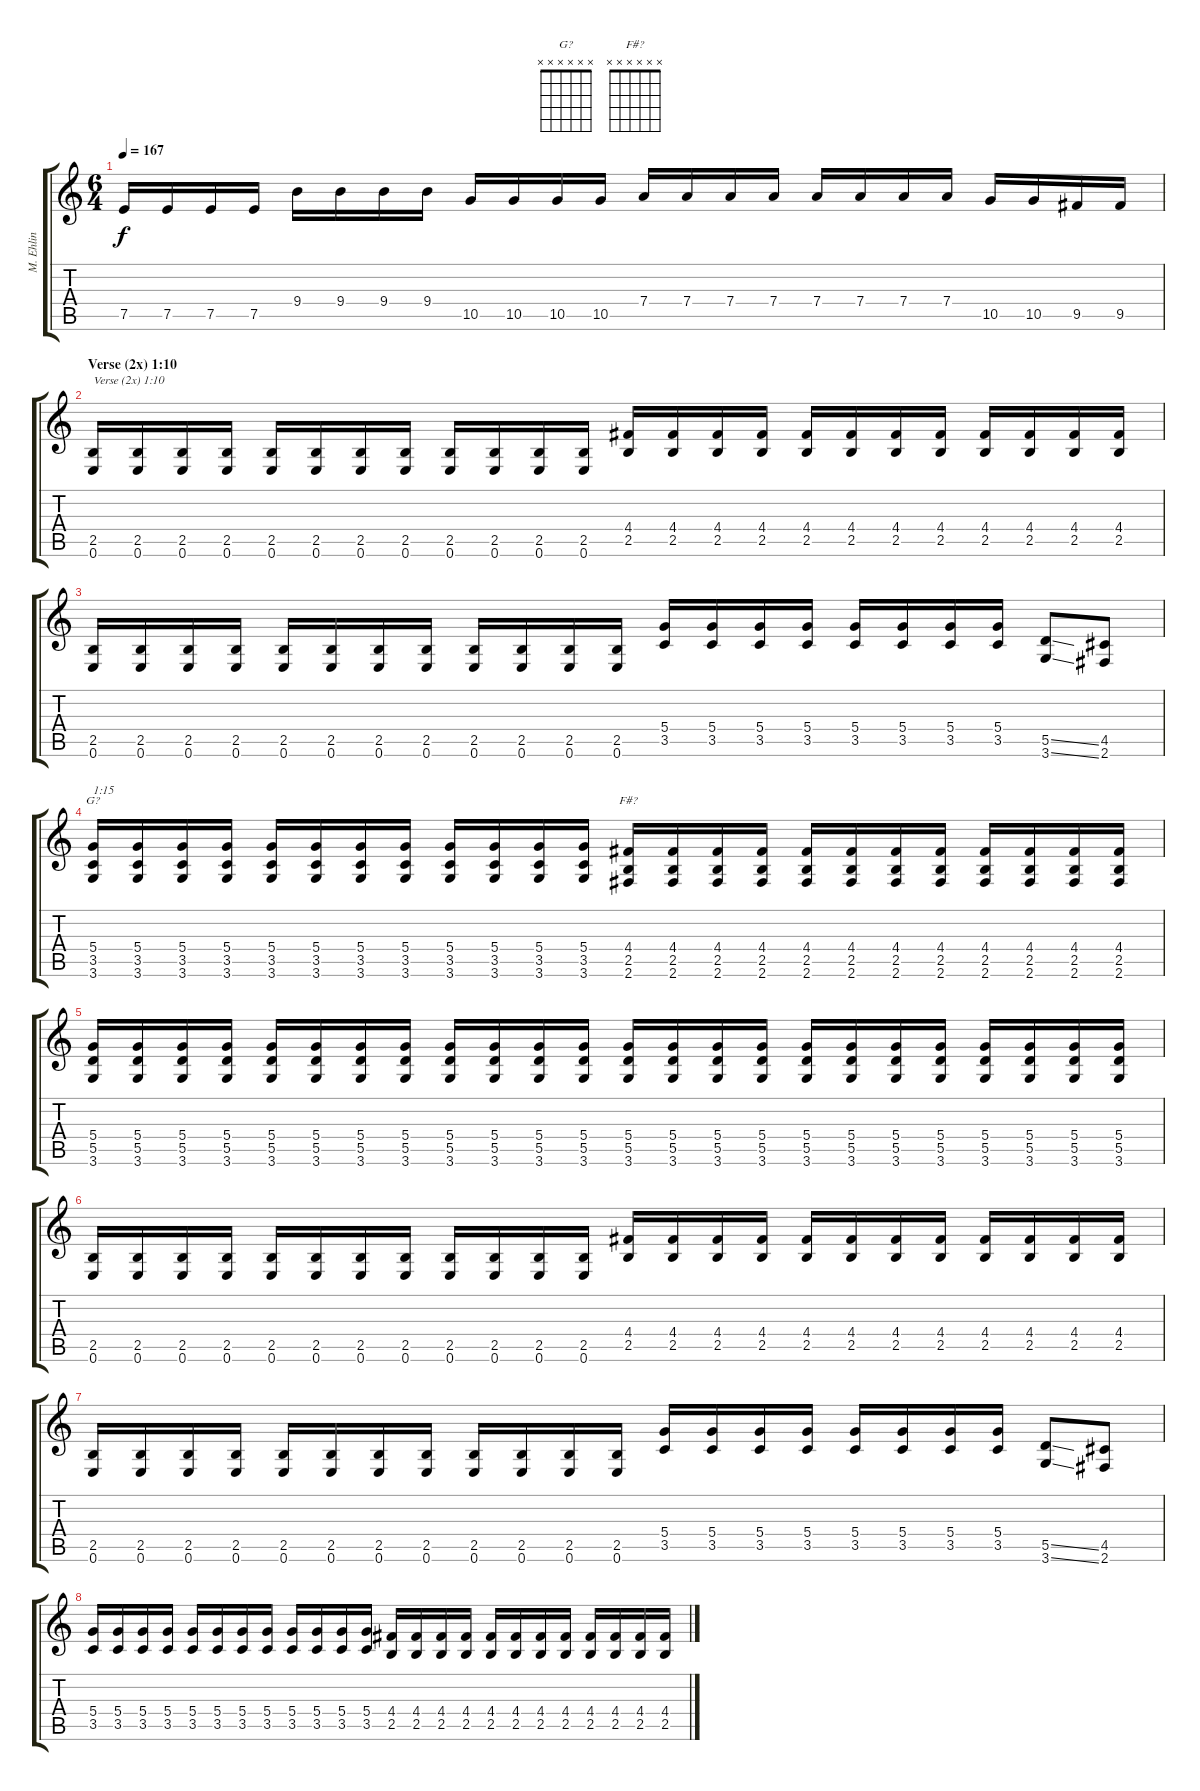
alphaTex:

\track ("M. Ehlin" "M. Ehlin") {instrument overdrivenguitar}
\staff {score tabs}
\tuning (E4 B3 G3 D3 A2 E2) {hide}
\chord ("G?" x x x x x x)
\chord ("F#?" x x x x x x)
\ts (6 4)
\tempo 167
\clef g2
\ks c
7.5.16{dy f} 7.5.16 7.5.16 7.5.16 9.4.16 9.4.16 9.4.16 9.4.16 10.5.16 10.5.16 10.5.16 10.5.16 7.4.16 7.4.16 7.4.16 7.4.16 7.4.16 7.4.16 7.4.16 7.4.16 10.5.16 10.5.16 9.5.16 9.5.16 |
\section ("" "Verse (2x) 1:10")
(2.5 0.6).16{txt "Verse (2x) 1:10"} (2.5 0.6).16 (2.5 0.6).16 (2.5 0.6).16 (2.5 0.6).16 (2.5 0.6).16 (2.5 0.6).16 (2.5 0.6).16 (2.5 0.6).16 (2.5 0.6).16 (2.5 0.6).16 (2.5 0.6).16 (4.4 2.5).16 (4.4 2.5).16 (4.4 2.5).16 (4.4 2.5).16 (4.4 2.5).16 (4.4 2.5).16 (4.4 2.5).16 (4.4 2.5).16 (4.4 2.5).16 (4.4 2.5).16 (4.4 2.5).16 (4.4 2.5).16 |
(2.5 0.6).16 (2.5 0.6).16 (2.5 0.6).16 (2.5 0.6).16 (2.5 0.6).16 (2.5 0.6).16 (2.5 0.6).16 (2.5 0.6).16 (2.5 0.6).16 (2.5 0.6).16 (2.5 0.6).16 (2.5 0.6).16 (5.4 3.5).16 (5.4 3.5).16 (5.4 3.5).16 (5.4 3.5).16 (5.4 3.5).16 (5.4 3.5).16 (5.4 3.5).16 (5.4 3.5).16 (5.5{ss} 3.6{ss}).8 (4.5 2.6).8 |
(5.4 3.5 3.6).16{ch "G?" txt "1:15"} (5.4 3.5 3.6).16 (5.4 3.5 3.6).16 (5.4 3.5 3.6).16 (5.4 3.5 3.6).16 (5.4 3.5 3.6).16 (5.4 3.5 3.6).16 (5.4 3.5 3.6).16 (5.4 3.5 3.6).16 (5.4 3.5 3.6).16 (5.4 3.5 3.6).16 (5.4 3.5 3.6).16 (4.4 2.5 2.6).16{ch "F#?"} (4.4 2.5 2.6).16 (4.4 2.5 2.6).16 (4.4 2.5 2.6).16 (4.4 2.5 2.6).16 (4.4 2.5 2.6).16 (4.4 2.5 2.6).16 (4.4 2.5 2.6).16 (4.4 2.5 2.6).16 (4.4 2.5 2.6).16 (4.4 2.5 2.6).16 (4.4 2.5 2.6).16 |
(5.4 5.5 3.6).16 (5.4 5.5 3.6).16 (5.4 5.5 3.6).16 (5.4 5.5 3.6).16 (5.4 5.5 3.6).16 (5.4 5.5 3.6).16 (5.4 5.5 3.6).16 (5.4 5.5 3.6).16 (5.4 5.5 3.6).16 (5.4 5.5 3.6).16 (5.4 5.5 3.6).16 (5.4 5.5 3.6).16 (5.4 5.5 3.6).16 (5.4 5.5 3.6).16 (5.4 5.5 3.6).16 (5.4 5.5 3.6).16 (5.4 5.5 3.6).16 (5.4 5.5 3.6).16 (5.4 5.5 3.6).16 (5.4 5.5 3.6).16 (5.4 5.5 3.6).16 (5.4 5.5 3.6).16 (5.4 5.5 3.6).16 (5.4 5.5 3.6).16 |
(2.5 0.6).16 (2.5 0.6).16 (2.5 0.6).16 (2.5 0.6).16 (2.5 0.6).16 (2.5 0.6).16 (2.5 0.6).16 (2.5 0.6).16 (2.5 0.6).16 (2.5 0.6).16 (2.5 0.6).16 (2.5 0.6).16 (4.4 2.5).16 (4.4 2.5).16 (4.4 2.5).16 (4.4 2.5).16 (4.4 2.5).16 (4.4 2.5).16 (4.4 2.5).16 (4.4 2.5).16 (4.4 2.5).16 (4.4 2.5).16 (4.4 2.5).16 (4.4 2.5).16 |
(2.5 0.6).16 (2.5 0.6).16 (2.5 0.6).16 (2.5 0.6).16 (2.5 0.6).16 (2.5 0.6).16 (2.5 0.6).16 (2.5 0.6).16 (2.5 0.6).16 (2.5 0.6).16 (2.5 0.6).16 (2.5 0.6).16 (5.4 3.5).16 (5.4 3.5).16 (5.4 3.5).16 (5.4 3.5).16 (5.4 3.5).16 (5.4 3.5).16 (5.4 3.5).16 (5.4 3.5).16 (5.5{ss} 3.6{ss}).8 (4.5 2.6).8 |
(5.4 3.5).16 (5.4 3.5).16 (5.4 3.5).16 (5.4 3.5).16 (5.4 3.5).16 (5.4 3.5).16 (5.4 3.5).16 (5.4 3.5).16 (5.4 3.5).16 (5.4 3.5).16 (5.4 3.5).16 (5.4 3.5).16 (4.4 2.5).16 (4.4 2.5).16 (4.4 2.5).16 (4.4 2.5).16 (4.4 2.5).16 (4.4 2.5).16 (4.4 2.5).16 (4.4 2.5).16 (4.4 2.5).16 (4.4 2.5).16 (4.4 2.5).16 (4.4 2.5).16
